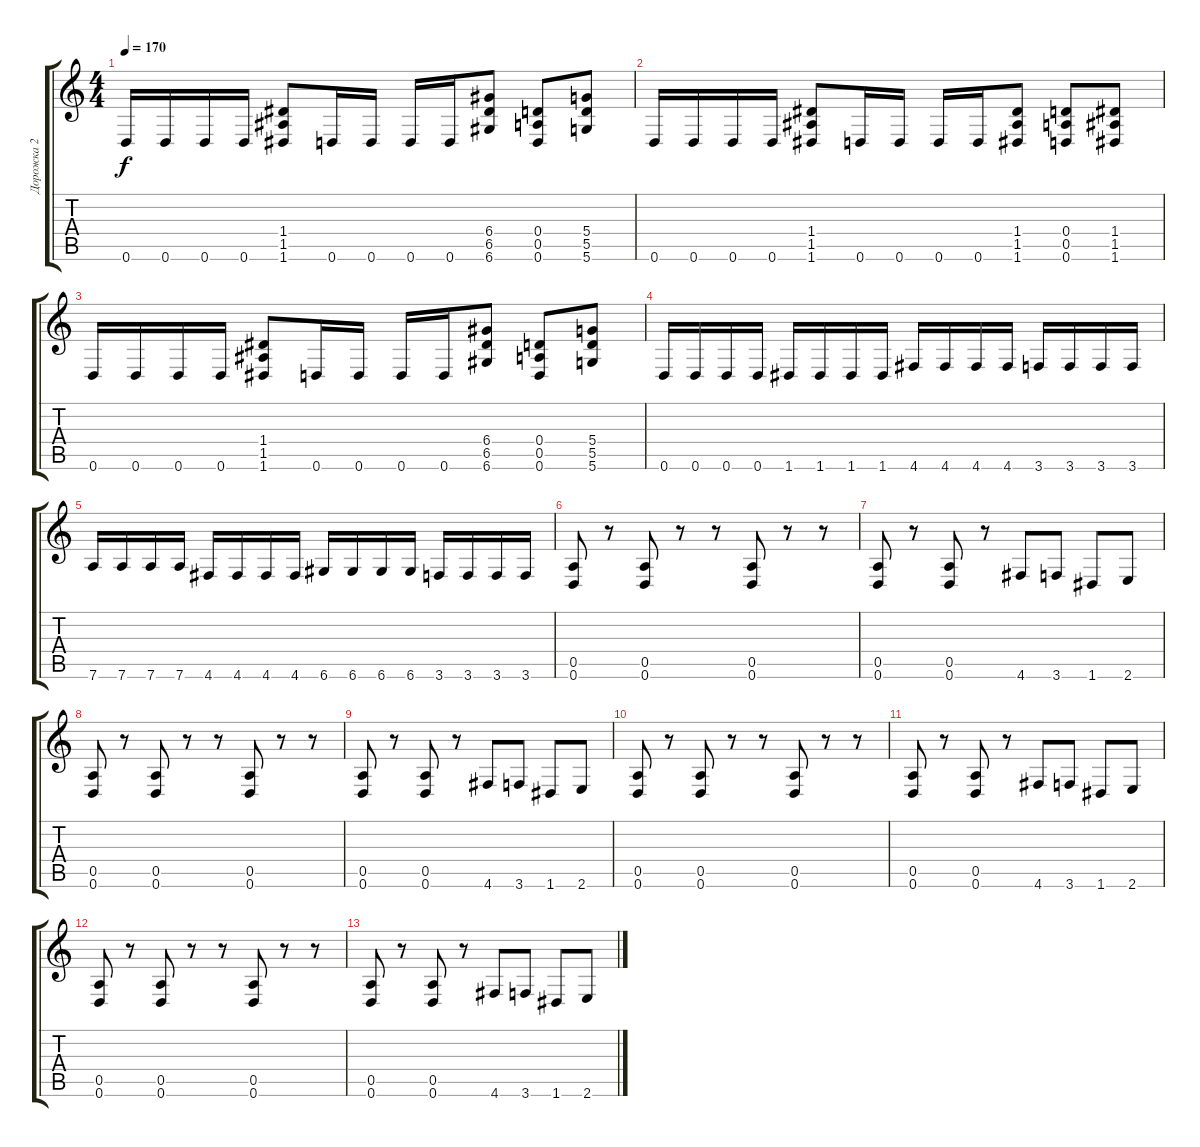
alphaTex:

\track ("Дорожка 2" "Дорожка 2") {instrument overdrivenguitar}
\staff {score tabs}
\tuning (E4 B3 G3 D3 A2 D2) {hide}
\ts (4 4)
\tempo 170
\clef g2
\ks c
0.6.16{dy f} 0.6.16 0.6.16 0.6.16 (1.4 1.5 1.6).8 0.6.16 0.6.16 0.6.16 0.6.16 (6.4 6.5 6.6).8 (0.4 0.5 0.6).8 (5.4 5.5 5.6).8 |
0.6.16 0.6.16 0.6.16 0.6.16 (1.4 1.5 1.6).8 0.6.16 0.6.16 0.6.16 0.6.16 (1.4 1.5 1.6).8 (0.4 0.5 0.6).8 (1.4 1.5 1.6).8 |
0.6.16 0.6.16 0.6.16 0.6.16 (1.4 1.5 1.6).8 0.6.16 0.6.16 0.6.16 0.6.16 (6.4 6.5 6.6).8 (0.4 0.5 0.6).8 (5.4 5.5 5.6).8 |
0.6.16 0.6.16 0.6.16 0.6.16 1.6.16 1.6.16 1.6.16 1.6.16 4.6.16 4.6.16 4.6.16 4.6.16 3.6.16 3.6.16 3.6.16 3.6.16 |
7.6.16 7.6.16 7.6.16 7.6.16 4.6.16 4.6.16 4.6.16 4.6.16 6.6.16 6.6.16 6.6.16 6.6.16 3.6.16 3.6.16 3.6.16 3.6.16 |
(0.5 0.6).8 r.8 (0.5 0.6).8 r.8 r.8 (0.5 0.6).8 r.8 r.8 |
(0.5 0.6).8 r.8 (0.5 0.6).8 r.8 4.6.8 3.6.8 1.6.8 2.6.8 |
(0.5 0.6).8 r.8 (0.5 0.6).8 r.8 r.8 (0.5 0.6).8 r.8 r.8 |
(0.5 0.6).8 r.8 (0.5 0.6).8 r.8 4.6.8 3.6.8 1.6.8 2.6.8 |
(0.5 0.6).8 r.8 (0.5 0.6).8 r.8 r.8 (0.5 0.6).8 r.8 r.8 |
(0.5 0.6).8 r.8 (0.5 0.6).8 r.8 4.6.8 3.6.8 1.6.8 2.6.8 |
(0.5 0.6).8 r.8 (0.5 0.6).8 r.8 r.8 (0.5 0.6).8 r.8 r.8 |
(0.5 0.6).8 r.8 (0.5 0.6).8 r.8 4.6.8 3.6.8 1.6.8 2.6.8
